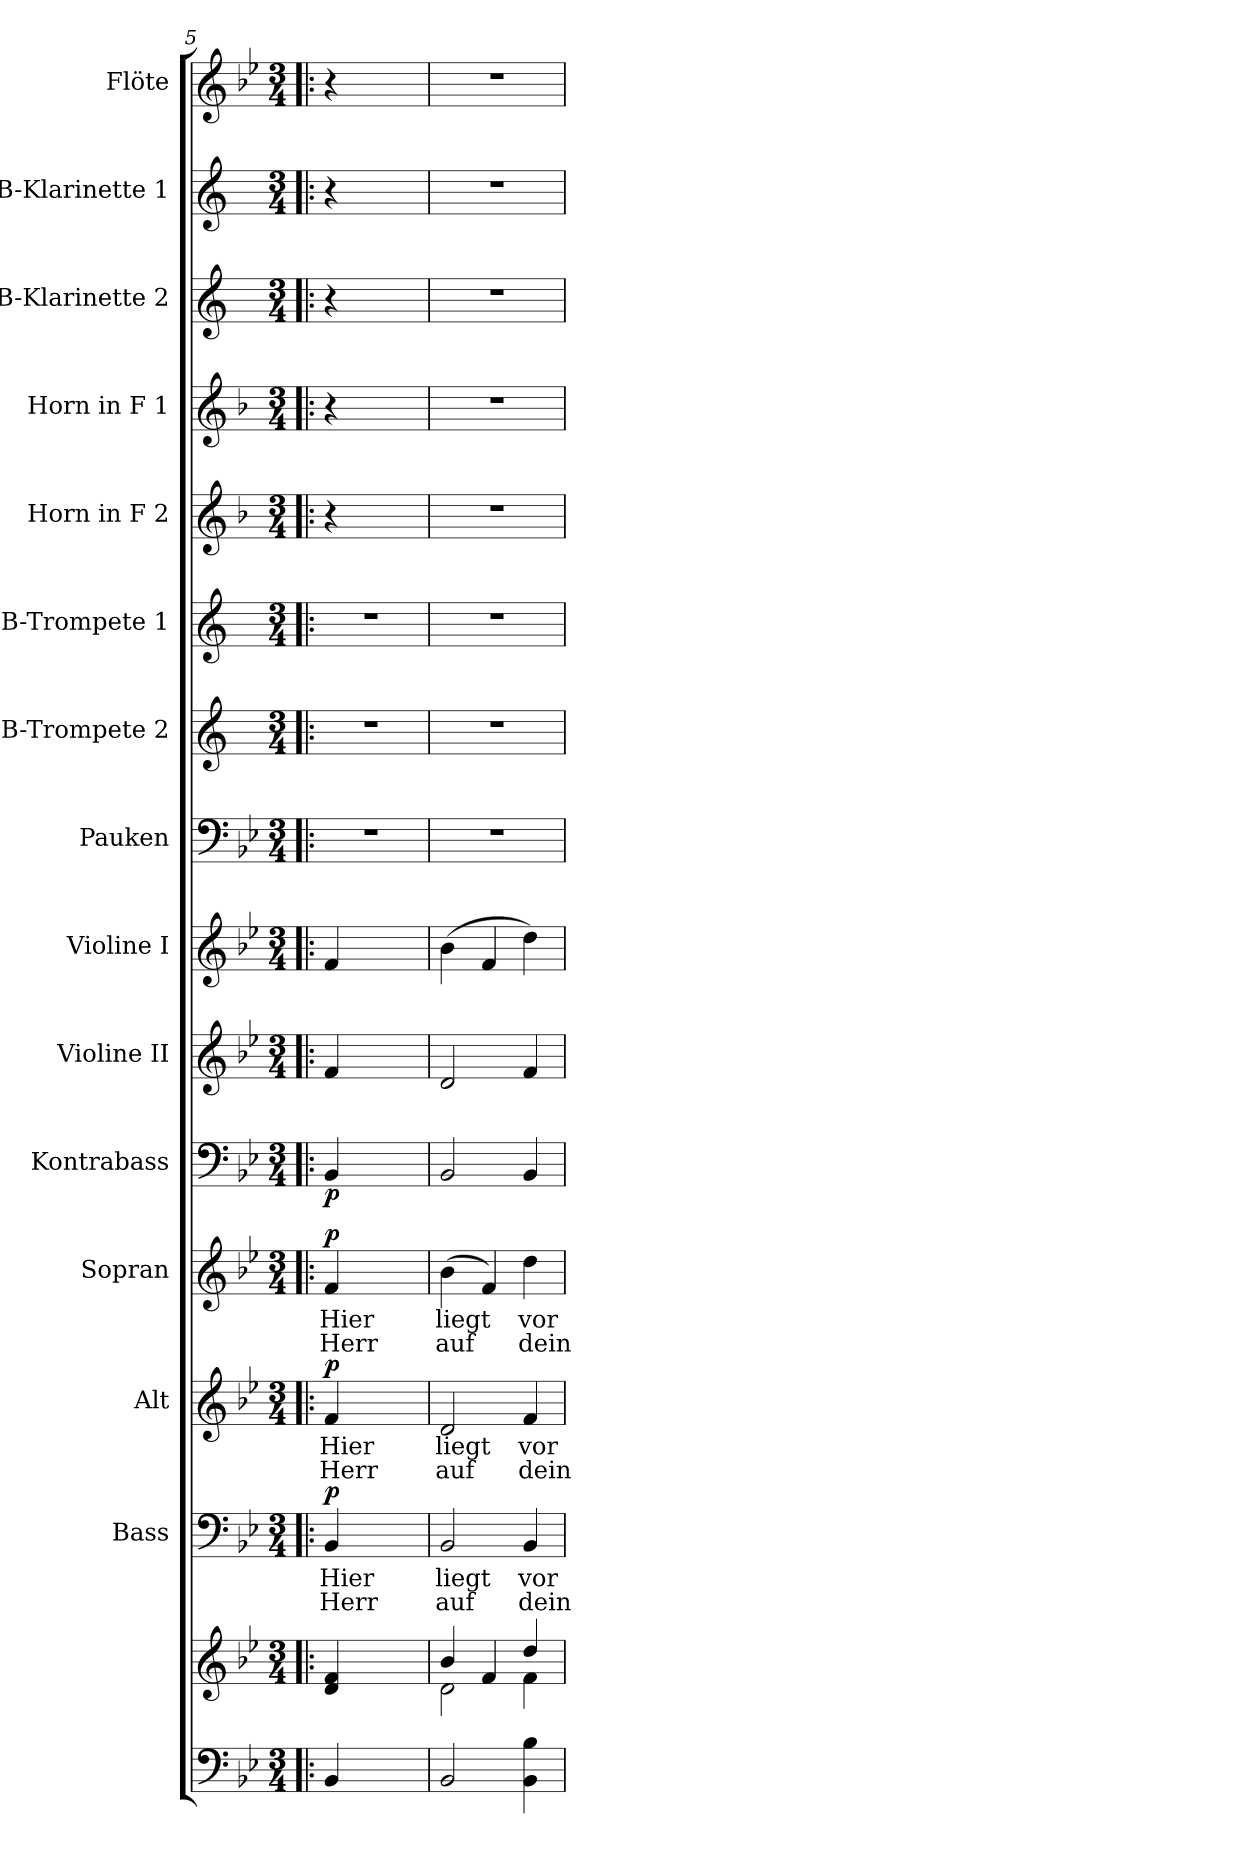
**kern	**kern	**kern	**text	**text	**dynam	**kern	**text	**text	**dynam	**kern	**text	**text	**dynam	**kern	**dynam	**kern	**kern	**kern	**kern	**kern	**kern	**kern	**kern	**kern	**kern
*part15	*part15	*part14	*part14	*part14	*part14	*part13	*part13	*part13	*part13	*part12	*part12	*part12	*part12	*part11	*part11	*part10	*part9	*part8	*part7	*part6	*part5	*part4	*part3	*part2	*part1
*staff16	*staff15	*staff14	*staff14	*staff14	*staff14	*staff13	*staff13	*staff13	*staff13	*staff12	*staff12	*staff12	*staff12	*staff11	*staff11	*staff10	*staff9	*staff8	*staff7	*staff6	*staff5	*staff4	*staff3	*staff2	*staff1
*	*	*I"Bass	*	*	*	*I"Alt	*	*	*	*I"Sopran	*	*	*	*I"Kontrabass	*	*I"Violine II	*I"Violine I	*I"Pauken	*I"B-Trompete 2	*I"B-Trompete 1	*I"Horn in F 2	*I"Horn in F 1	*I"B-Klarinette 2	*I"B-Klarinette 1	*I"Flöte
*	*	*I'B.	*	*	*	*I'A.	*	*	*	*I'S.	*	*	*	*I'Kb.	*	*I'Vl. II	*I'Vl. I	*I'Pk.	*I'B Trp. 2	*I'B Trp. 1	*	*	*I'B Kl. 2	*I'B Kl. 1	*I'Fl.
*clefF4	*clefG2	*clefF4	*	*	*	*clefG2	*	*	*	*clefG2	*	*	*	*clefF4	*	*clefG2	*clefG2	*clefF4	*clefG2	*clefG2	*clefG2	*clefG2	*clefG2	*clefG2	*clefG2
*	*	*	*	*	*	*	*	*	*	*	*	*	*	*ITrd7c12	*	*	*	*	*ITrd1c2	*ITrd1c2	*ITrd4c7	*ITrd4c7	*ITrd1c2	*ITrd1c2	*
*k[b-e-]	*k[b-e-]	*k[b-e-]	*	*	*	*k[b-e-]	*	*	*	*k[b-e-]	*	*	*	*k[b-e-]	*	*k[b-e-]	*k[b-e-]	*k[b-e-]	*k[b-e-]	*k[b-e-]	*k[b-e-]	*k[b-e-]	*k[b-e-]	*k[b-e-]	*k[b-e-]
*B-:	*B-:	*B-:	*	*	*	*B-:	*	*	*	*B-:	*	*	*	*B-:	*	*B-:	*B-:	*B-:	*B-:	*B-:	*B-:	*B-:	*B-:	*B-:	*B-:
*M3/4	*M3/4	*M3/4	*	*	*	*M3/4	*	*	*	*M3/4	*	*	*	*M3/4	*	*M3/4	*M3/4	*M3/4	*M3/4	*M3/4	*M3/4	*M3/4	*M3/4	*M3/4	*M3/4
=5!|:	=5!|:	=5!|:	=5!|:	=5!|:	=5!|:	=5!|:	=5!|:	=5!|:	=5!|:	=5!|:	=5!|:	=5!|:	=5!|:	=5!|:	=5!|:	=5!|:	=5!|:	=5!|:	=5!|:	=5!|:	=5!|:	=5!|:	=5!|:	=5!|:	=5!|:
!	!	!	!LO:LY:b	!LO:LY:b	!LO:DY:a	!	!LO:LY:b	!LO:LY:b	!LO:DY:a	!	!LO:LY:b	!LO:LY:b	!LO:DY:a	!	!LO:DY:b	!	!	!	!	!	!	!	!	!	!
4BB-/	4d/ 4f/	4BB-/	Hier	Herr	p	4f/	Hier	Herr	p	4f/	Hier	Herr	p	4BBB-/	p	4f/	4f/	2.r	2.r	2.r	4r	4r	4r	4r	4r
2ryy	2ryy	2ryy	.	.	.	2ryy	.	.	.	2ryy	.	.	.	2ryy	.	2ryy	2ryy	.	.	.	2ryy	2ryy	2ryy	2ryy	2ryy
=6	=6	=6	=6	=6	=6	=6	=6	=6	=6	=6	=6	=6	=6	=6	=6	=6	=6	=6	=6	=6	=6	=6	=6	=6	=6
*	*^	*	*	*	*	*	*	*	*	*	*	*	*	*	*	*	*	*	*	*	*	*	*	*	*
!	!	!	!	!LO:LY:b	!LO:LY:b	!	!	!LO:LY:b	!LO:LY:b	!	!	!LO:LY:b	!LO:LY:b	!	!	!	!	!	!	!	!	!	!	!	!	!
2BB-/	4b-/	2d\	2BB-/	liegt	auf	.	2d/	liegt	auf	.	(>4b-\	liegt	auf	.	2BBB-/	.	2d/	(>4b-\	2.r	2.r	2.r	2.r	2.r	2.r	2.r	2.r
.	4f/	.	.	.	.	.	.	.	.	.	4f/)	.	.	.	.	.	.	4f/	.	.	.	.	.	.	.	.
!	!	!	!	!LO:LY:b	!LO:LY:b	!	!	!LO:LY:b	!LO:LY:b	!	!	!LO:LY:b	!LO:LY:b	!	!	!	!	!	!	!	!	!	!	!	!	!
4BB-\ 4B-\	4dd/	4f\	4BB-/	vor	dein	.	4f/	vor	dein	.	4dd\	vor	dein	.	4BBB-/	.	4f/	4dd\)	.	.	.	.	.	.	.	.
*	*v	*v	*	*	*	*	*	*	*	*	*	*	*	*	*	*	*	*	*	*	*	*	*	*	*	*
=	=	=	=	=	=	=	=	=	=	=	=	=	=	=	=	=	=	=	=	=	=	=	=	=	=
*-	*-	*-	*-	*-	*-	*-	*-	*-	*-	*-	*-	*-	*-	*-	*-	*-	*-	*-	*-	*-	*-	*-	*-	*-	*-
